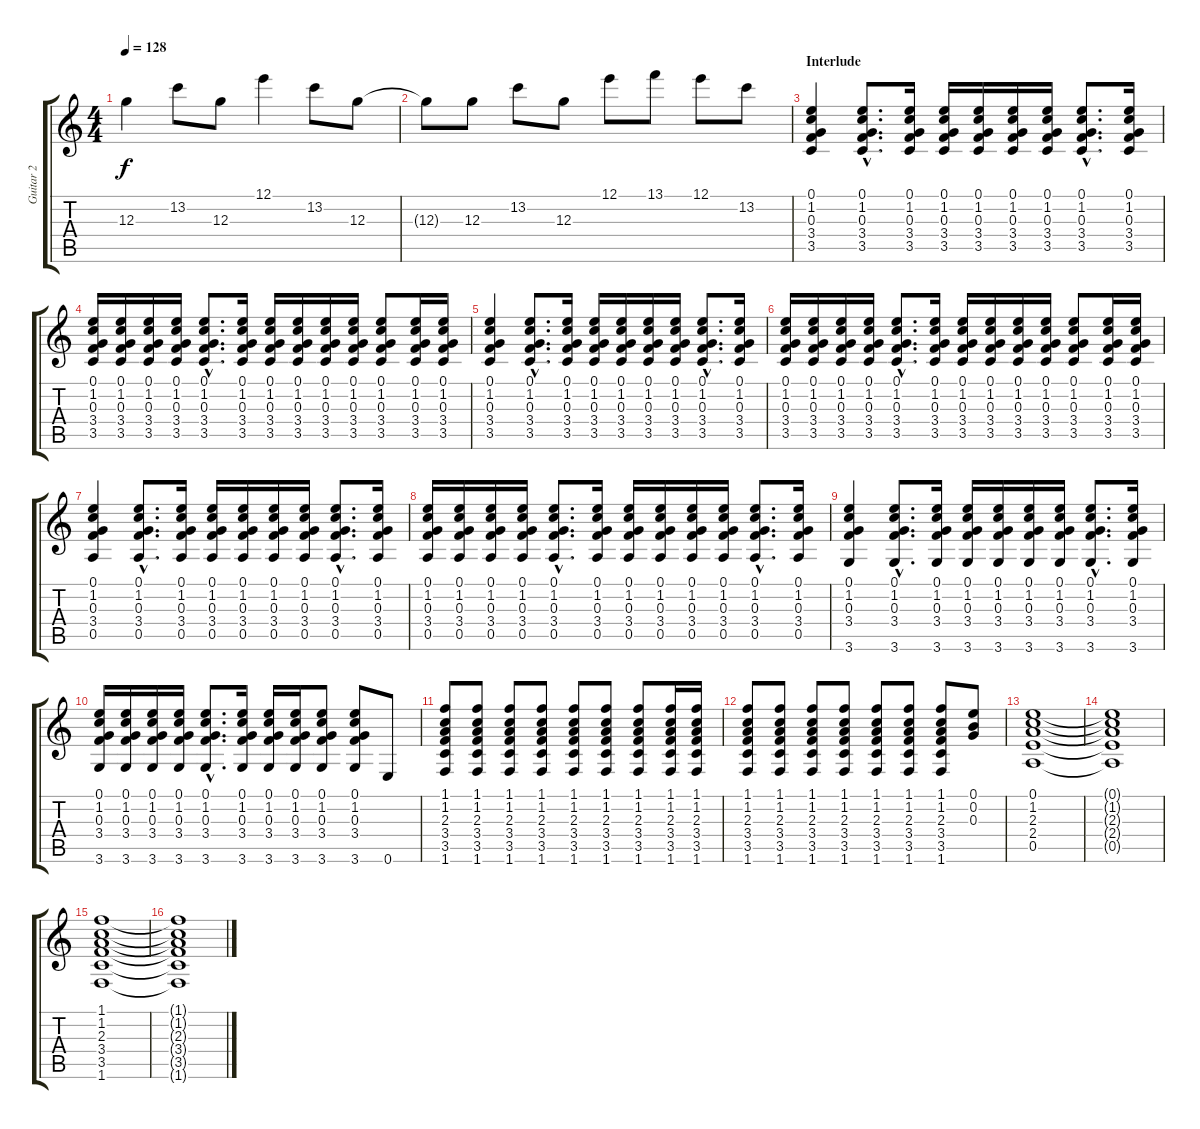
\track ("Guitar 2" "Guitar 2") {instrument electricguitarclean}
\staff {score tabs}
\tuning (E4 B3 G3 D3 A2 E2) {hide}
\ts (4 4)
\tempo 128
\clef g2
\ks c
12.3.4{dy f instrument overdrivenguitar} 13.2.8 12.3.8 12.1.4 13.2.8 12.3.8 |
12.3{t}.8 12.3.8 13.2.8 12.3.8 12.1.8 13.1.8 12.1.8 13.2.8 |
\section ("" "Interlude")
(0.1 1.2 0.3 3.4 3.5).4{balance 4 instrument distortionguitar} (0.1{hac} 1.2{hac} 0.3{hac} 3.4{hac} 3.5{hac}).8{d} (0.1 1.2 0.3 3.4 3.5).16 (0.1 1.2 0.3 3.4 3.5).16 (0.1 1.2 0.3 3.4 3.5).16 (0.1 1.2 0.3 3.4 3.5).16 (0.1 1.2 0.3 3.4 3.5).16 (0.1{hac} 1.2{hac} 0.3{hac} 3.4{hac} 3.5{hac}).8{d} (0.1 1.2 0.3 3.4 3.5).16 |
(0.1 1.2 0.3 3.4 3.5).16 (0.1 1.2 0.3 3.4 3.5).16 (0.1 1.2 0.3 3.4 3.5).16 (0.1 1.2 0.3 3.4 3.5).16 (0.1{hac} 1.2{hac} 0.3{hac} 3.4{hac} 3.5{hac}).8{d} (0.1 1.2 0.3 3.4 3.5).16 (0.1 1.2 0.3 3.4 3.5).16 (0.1 1.2 0.3 3.4 3.5).16 (0.1 1.2 0.3 3.4 3.5).16 (0.1 1.2 0.3 3.4 3.5).16 (0.1 1.2 0.3 3.4 3.5).8 (0.1 1.2 0.3 3.4 3.5).16 (0.1 1.2 0.3 3.4 3.5).16 |
(0.1 1.2 0.3 3.4 3.5).4{balance 4 instrument distortionguitar} (0.1{hac} 1.2{hac} 0.3{hac} 3.4{hac} 3.5{hac}).8{d} (0.1 1.2 0.3 3.4 3.5).16 (0.1 1.2 0.3 3.4 3.5).16 (0.1 1.2 0.3 3.4 3.5).16 (0.1 1.2 0.3 3.4 3.5).16 (0.1 1.2 0.3 3.4 3.5).16 (0.1{hac} 1.2{hac} 0.3{hac} 3.4{hac} 3.5{hac}).8{d} (0.1 1.2 0.3 3.4 3.5).16 |
(0.1 1.2 0.3 3.4 3.5).16 (0.1 1.2 0.3 3.4 3.5).16 (0.1 1.2 0.3 3.4 3.5).16 (0.1 1.2 0.3 3.4 3.5).16 (0.1{hac} 1.2{hac} 0.3{hac} 3.4{hac} 3.5{hac}).8{d} (0.1 1.2 0.3 3.4 3.5).16 (0.1 1.2 0.3 3.4 3.5).16 (0.1 1.2 0.3 3.4 3.5).16 (0.1 1.2 0.3 3.4 3.5).16 (0.1 1.2 0.3 3.4 3.5).16 (0.1 1.2 0.3 3.4 3.5).8 (0.1 1.2 0.3 3.4 3.5).16 (0.1 1.2 0.3 3.4 3.5).16 |
(0.1 1.2 0.3 3.4 0.5).4 (0.1{hac} 1.2{hac} 0.3{hac} 3.4{hac} 0.5{hac}).8{d} (0.1 1.2 0.3 3.4 0.5).16 (0.1 1.2 0.3 3.4 0.5).16 (0.1 1.2 0.3 3.4 0.5).16 (0.1 1.2 0.3 3.4 0.5).16 (0.1 1.2 0.3 3.4 0.5).16 (0.1{hac} 1.2{hac} 0.3{hac} 3.4{hac} 0.5{hac}).8{d} (0.1 1.2 0.3 3.4 0.5).16 |
(0.1 1.2 0.3 3.4 0.5).16 (0.1 1.2 0.3 3.4 0.5).16 (0.1 1.2 0.3 3.4 0.5).16 (0.1 1.2 0.3 3.4 0.5).16 (0.1{hac} 1.2{hac} 0.3{hac} 3.4{hac} 0.5{hac}).8{d} (0.1 1.2 0.3 3.4 0.5).16 (0.1 1.2 0.3 3.4 0.5).16 (0.1 1.2 0.3 3.4 0.5).16 (0.1 1.2 0.3 3.4 0.5).16 (0.1 1.2 0.3 3.4 0.5).16 (0.1{hac} 1.2{hac} 0.3{hac} 3.4{hac} 0.5{hac}).8{d} (0.1 1.2 0.3 3.4 0.5).16 |
(0.1 1.2 0.3 3.4 3.6).4 (0.1{hac} 1.2{hac} 0.3{hac} 3.4{hac} 3.6{hac}).8{d} (0.1 1.2 0.3 3.4 3.6).16 (0.1 1.2 0.3 3.4 3.6).16 (0.1 1.2 0.3 3.4 3.6).16 (0.1 1.2 0.3 3.4 3.6).16 (0.1 1.2 0.3 3.4 3.6).16 (0.1{hac} 1.2{hac} 0.3{hac} 3.4{hac} 3.6{hac}).8{d} (0.1 1.2 0.3 3.4 3.6).16 |
(0.1 1.2 0.3 3.4 3.6).16 (0.1 1.2 0.3 3.4 3.6).16 (0.1 1.2 0.3 3.4 3.6).16 (0.1 1.2 0.3 3.4 3.6).16 (0.1{hac} 1.2{hac} 0.3{hac} 3.4{hac} 3.6{hac}).8{d} (0.1 1.2 0.3 3.4 3.6).16 (0.1 1.2 0.3 3.4 3.6).16 (0.1 1.2 0.3 3.4 3.6).16 (0.1 1.2 0.3 3.4 3.6).8 (0.1 1.2 0.3 3.4 3.6).8 0.6.8 |
(1.1 1.2 2.3 3.4 3.5 1.6).8 (1.1 1.2 2.3 3.4 3.5 1.6).8 (1.1 1.2 2.3 3.4 3.5 1.6).8 (1.1 1.2 2.3 3.4 3.5 1.6).8 (1.1 1.2 2.3 3.4 3.5 1.6).8 (1.1 1.2 2.3 3.4 3.5 1.6).8 (1.1 1.2 2.3 3.4 3.5 1.6).8 (1.1 1.2 2.3 3.4 3.5 1.6).16 (1.1 1.2 2.3 3.4 3.5 1.6).16 |
(1.1 1.2 2.3 3.4 3.5 1.6).8 (1.1 1.2 2.3 3.4 3.5 1.6).8 (1.1 1.2 2.3 3.4 3.5 1.6).8 (1.1 1.2 2.3 3.4 3.5 1.6).8 (1.1 1.2 2.3 3.4 3.5 1.6).8 (1.1 1.2 2.3 3.4 3.5 1.6).8 (1.1 1.2 2.3 3.4 3.5 1.6).8 (0.1 0.2 0.3).8 |
(0.1 1.2 2.3 2.4 0.5).1 |
(0.1{t} 1.2{t} 2.3{t} 2.4{t} 0.5{t}).1 |
(1.1 1.2 2.3 3.4 3.5 1.6).1 |
(1.1{t} 1.2{t} 2.3{t} 3.4{t} 3.5{t} 1.6{t}).1
